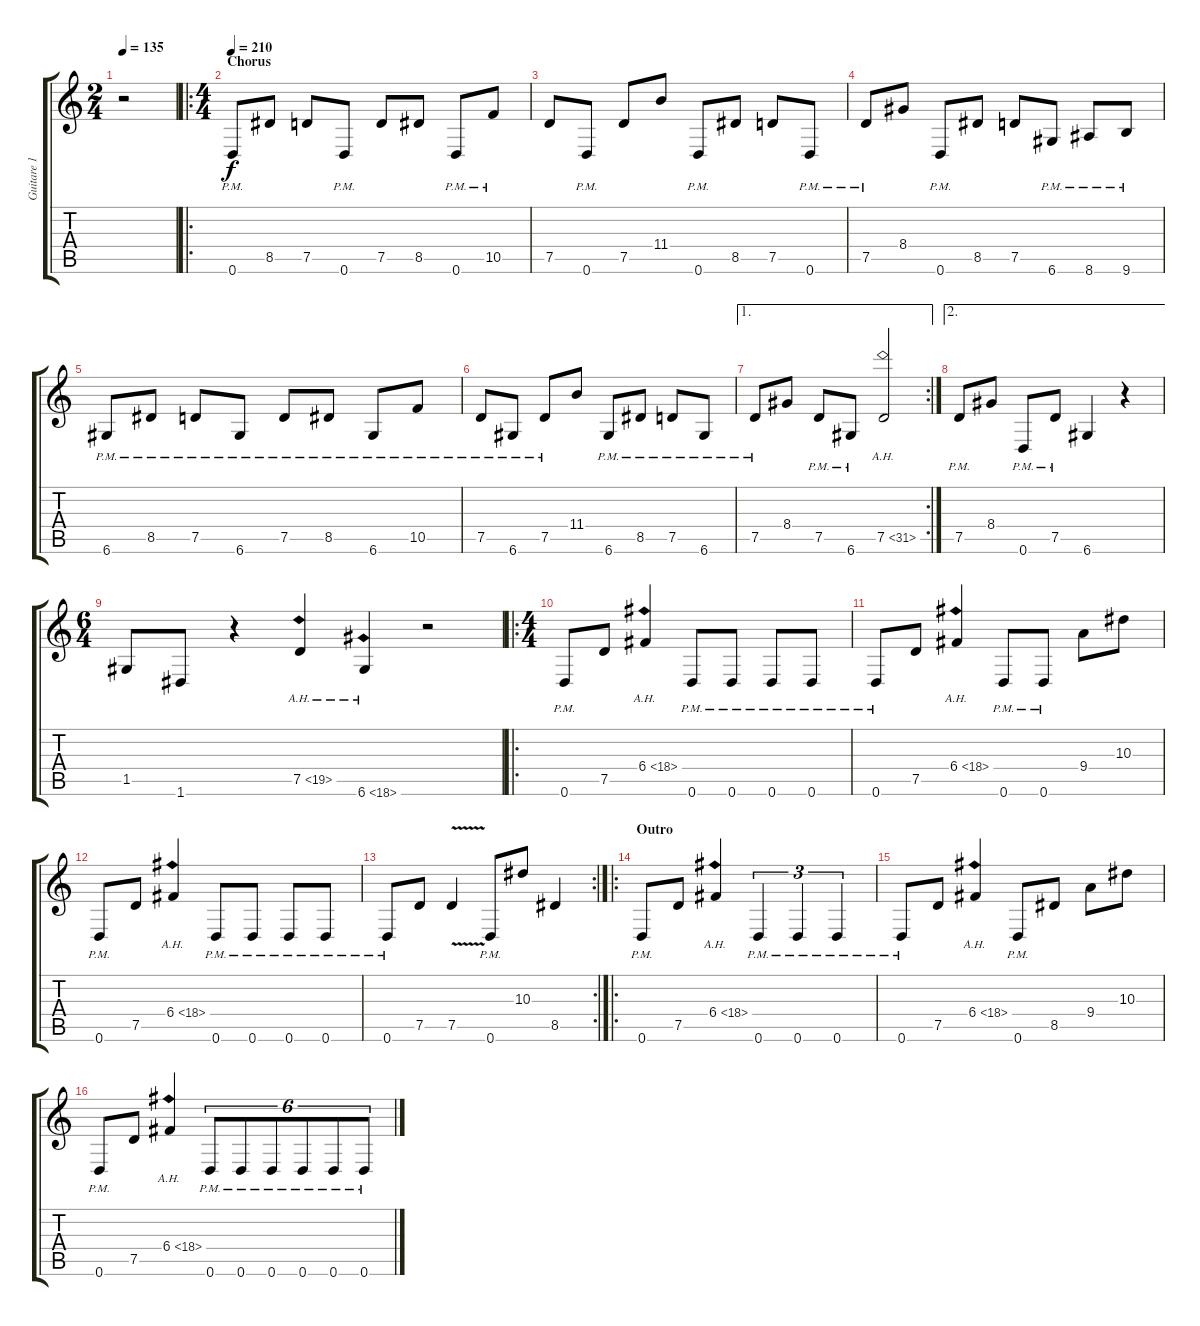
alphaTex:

\track ("Guitare 1" "Guitare 1") {instrument distortionguitar}
\staff {score tabs}
\tuning (D4 A3 F3 C3 G2 D2) {hide}
\ts (2 4)
\tempo 135
\clef g2
\ks c
r.2{dy f} |
\ro
\ts (4 4)
\section ("" "Chorus")
\tempo 210
0.6{pm}.8 8.5.8 7.5.8 0.6{pm}.8 7.5.8 8.5.8 0.6{pm}.8 10.5{pm}.8 |
7.5.8 0.6{pm}.8 7.5.8 11.4.8 0.6{pm}.8 8.5.8 7.5.8 0.6{pm}.8 |
7.5{pm}.8 8.4.8 0.6{pm}.8 8.5.8 7.5.8 6.6{pm}.8 8.6{pm}.8 9.6{pm}.8 |
6.6{pm}.8 8.5{pm}.8 7.5{pm}.8 6.6{pm}.8 7.5{pm}.8 8.5{pm}.8 6.6{pm}.8 10.5{pm}.8 |
7.5{pm}.8 6.6{pm}.8 7.5{pm}.8 11.4.8 6.6{pm}.8 8.5{pm}.8 7.5{pm}.8 6.6{pm}.8 |
\ae 1
\rc 2
7.5{pm}.8 8.4.8 7.5{pm}.8 6.6{pm}.8 7.5{ah 24}.2 |
\ae 2
7.5{pm}.8 8.4.8 0.6{pm}.8 7.5{pm}.8 6.6.4 r.4 |
\ts (6 4)
1.5.8 1.6.8 r.4 7.5{ah 12}.4 6.6{ah 12}.4 r.2 |
\ro
\ts (4 4)
0.6{pm}.8 7.5.8 6.4{ah 12}.4 0.6{pm}.8 0.6{pm}.8 0.6{pm}.8 0.6{pm}.8 |
0.6{pm}.8 7.5.8 6.4{ah 12}.4 0.6{pm}.8 0.6{pm}.8 9.4.8 10.3.8 |
0.6{pm}.8 7.5.8 6.4{ah 12}.4 0.6{pm}.8 0.6{pm}.8 0.6{pm}.8 0.6{pm}.8 |
\rc 2
0.6{pm}.8 7.5.8 7.5{v}.4 0.6{pm}.8 10.3.8 8.5.4 |
\ro
\section ("" "Outro")
0.6{pm}.8 7.5.8 6.4{ah 12}.4 0.6{pm}.4{tu (3 2)} 0.6{pm}.4{tu (3 2)} 0.6{pm}.4{tu (3 2)} |
0.6{pm}.8 7.5.8 6.4{ah 12}.4 0.6{pm}.8 8.5.8 9.4.8 10.3.8 |
0.6{pm}.8 7.5.8 6.4{ah 12}.4 0.6{pm}.8{tu (6 4)} 0.6{pm}.8{tu (6 4)} 0.6{pm}.8{tu (6 4)} 0.6{pm}.8{tu (6 4)} 0.6{pm}.8{tu (6 4)} 0.6{pm}.8{tu (6 4)}
